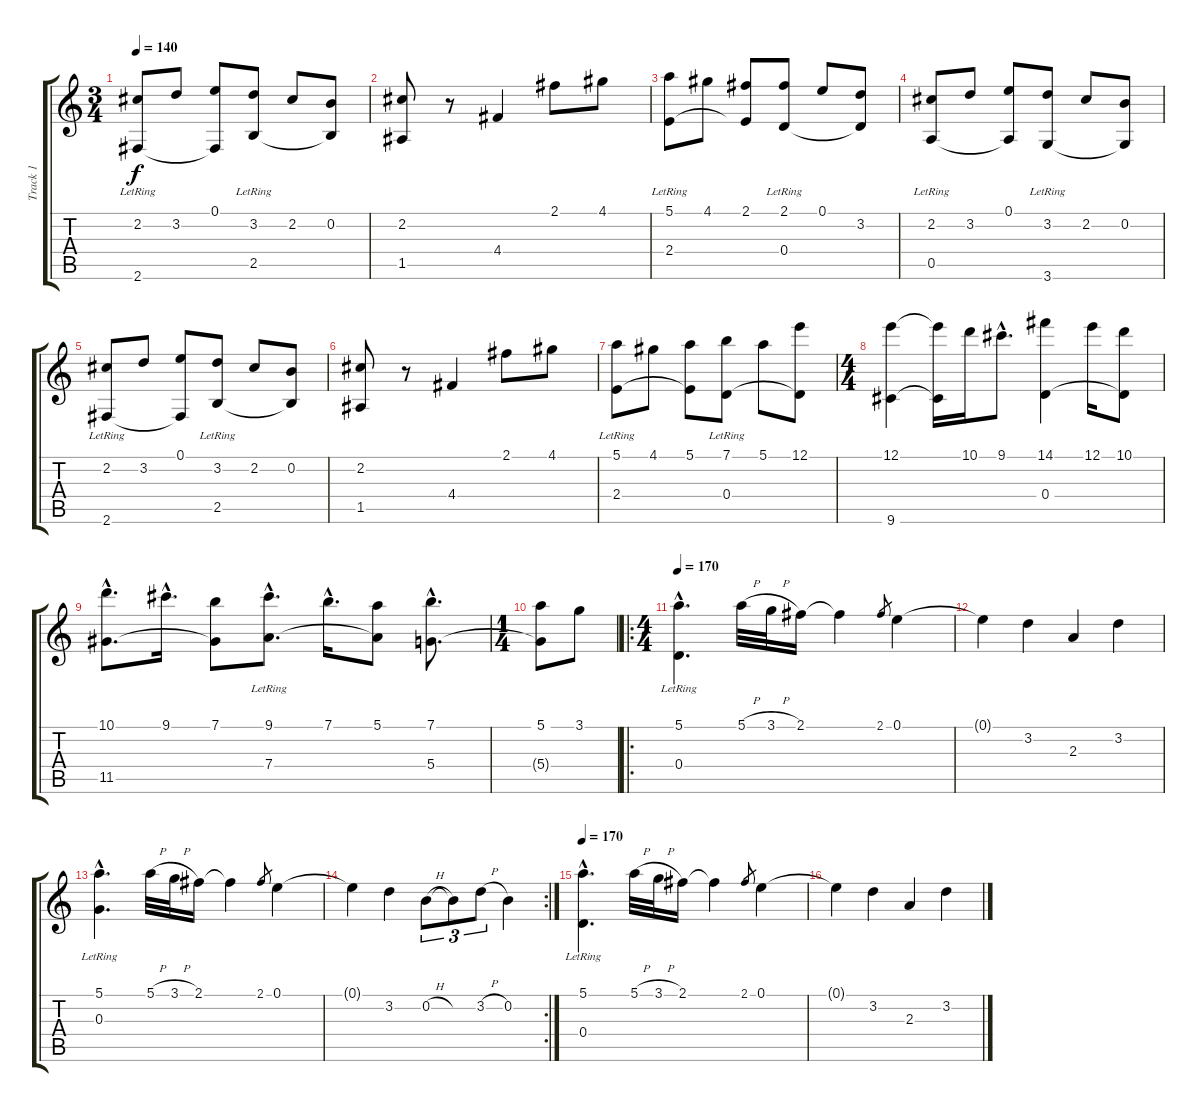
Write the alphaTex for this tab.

\track ("Track 1" "Track 1") {instrument acousticguitarnylon}
\staff {score tabs}
\tuning (E4 B3 G3 D3 A2 E2) {hide}
\ts (3 4)
\tempo 140
\clef g2
\ks c
(2.2 2.6{lr}).8{dy f} 3.2.8 (0.1 2.6{t}).8 (3.2 2.5{lr}).8 2.2.8 (0.2 2.5{t}).8 |
(2.2 1.5).8 r.8 4.4.4 2.1.8 4.1.8 |
(5.1 2.4{lr}).8 4.1.8 (2.1 2.4{t}).8 (2.1 0.4{lr}).8 0.1.8 (3.2 0.4{t}).8 |
(2.2 0.5{lr}).8 3.2.8 (0.1 0.5{t}).8 (3.2 3.6{lr}).8 2.2.8 (0.2 3.6{t}).8 |
(2.2 2.6{lr}).8 3.2.8 (0.1 2.6{t}).8 (3.2 2.5{lr}).8 2.2.8 (0.2 2.5{t}).8 |
(2.2 1.5).8 r.8 4.4.4 2.1.8 4.1.8 |
(5.1 2.4{lr}).8 4.1.8 (5.1 2.4{t}).8 (7.1 0.4{lr}).8 5.1.8 (12.1 0.4{t}).8 |
\ts (4 4)
(12.1 9.6).4 (12.1{t} 9.6{t}).16 10.1.16 9.1{hac}.8{d} (14.1 0.4).4 12.1.16 (10.1 0.4{t}).8 |
(10.1{hac} 11.5{hac}).8{d} 9.1{hac}.16{d} (7.1 11.5{t}).8 (9.1{hac} 7.4{hac lr}).8{d} 7.1{hac}.16{d} (5.1 7.4{t}).8 (7.1{hac} 5.4{hac}).8{d} |
\ts (1 4)
(5.1 5.4{t}).8 3.1.8 |
\ro
\ts (4 4)
\tempo 170
(5.1{hac} 0.4{hac lr}).4{d} 5.1{h}.32 3.1{h}.32 2.1.16 2.1{t}.4 2.1.8{gr} 0.1.4 |
0.1{t}.4 3.2.4 2.3.4 3.2.4 |
(5.1{hac} 0.3{hac lr}).4{d} 5.1{h}.32 3.1{h}.32 2.1.16 2.1{t}.4 2.1.8{gr} 0.1.4 |
\rc 2
0.1{t}.4 3.2.4 0.2{h}.8{tu (3 2)} 0.2{t}.8{tu (3 2)} 3.2{h}.8{tu (3 2)} 0.2.4 |
\tempo 170
(5.1{hac} 0.4{hac lr}).4{d} 5.1{h}.32 3.1{h}.32 2.1.16 2.1{t}.4 2.1.8{gr} 0.1.4 |
0.1{t}.4 3.2.4 2.3.4 3.2.4
